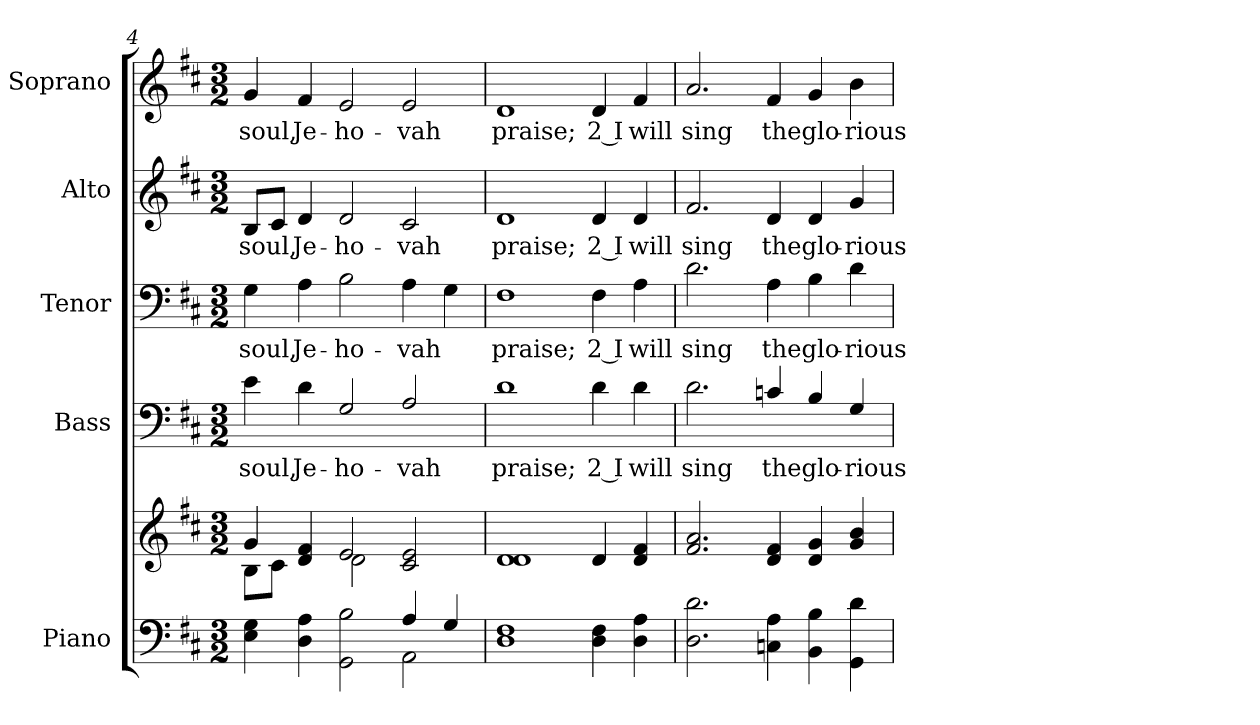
**kern	**kern	**kern	**text	**kern	**text	**kern	**text	**kern	**text
*part5	*part5	*part4	*part4	*part3	*part3	*part2	*part2	*part1	*part1
*staff6	*staff5	*staff4	*staff4	*staff3	*staff3	*staff2	*staff2	*staff1	*staff1
*I"Piano	*	*I"Bass	*	*I"Tenor	*	*I"Alto	*	*I"Soprano	*
*I'Pno.	*	*I'B.	*	*I'T.	*	*I'A.	*	*I'S.	*
!!LO:PB:g=z
*clefF4	*clefG2	*clefF4	*	*clefF4	*	*clefG2	*	*clefG2	*
*	*	*ITrd7c12	*	*	*	*	*	*	*
*k[f#c#]	*k[f#c#]	*k[f#c#]	*	*k[f#c#]	*	*k[f#c#]	*	*k[f#c#]	*
*D:	*D:	*D:	*	*D:	*	*D:	*	*D:	*
*M3/2	*M3/2	*M3/2	*	*M3/2	*	*M3/2	*	*M3/2	*
=4	=4	=4	=4	=4	=4	=4	=4	=4	=4
*^	*^	*	*	*	*	*	*	*	*
!	!	!	!	!	!LO:LY:b:color=#000000	!	!	!	!	!	!
!	!	!	!	!	!	!	!LO:LY:b:color=#000000	!	!	!	!
!	!	!	!	!	!	!	!	!	!LO:LY:b:color=#000000	!	!
!	!	!	!	!	!	!	!	!	!	!	!LO:LY:b:color=#000000
4Ei\ 4Gi	1ryy	4gi/	8Bi\L	4Ei\	soul,	4Gi\	soul,	8Bi/L	soul,	4gi/	soul,
.	.	.	8c#i\J	.	.	.	.	8c#i/J	.	.	.
!	!	!	!	!	!LO:LY:b:color=#000000	!	!	!	!	!	!
!	!	!	!	!	!	!	!LO:LY:b:color=#000000	!	!	!	!
!	!	!	!	!	!	!	!	!	!LO:LY:b:color=#000000	!	!
!	!	!	!	!	!	!	!	!	!	!	!LO:LY:b:color=#000000
4Di\ 4Ai	.	4di/ 4f#i	4ryy	4Di\	Je-	4Ai\	Je-	4di/	Je-	4f#i/	Je-
!	!	!	!	!	!LO:LY:b:color=#000000	!	!	!	!	!	!
!	!	!	!	!	!	!	!LO:LY:b:color=#000000	!	!	!	!
!	!	!	!	!	!	!	!	!	!LO:LY:b:color=#000000	!	!
!	!	!	!	!	!	!	!	!	!	!	!LO:LY:b:color=#000000
2GGi\ 2Bi	.	2ei/	2di\	2GGi/	-ho-	2Bi\	-ho-	2di/	-ho-	2ei/	-ho-
!	!	!	!	!	!LO:LY:b:color=#000000	!	!	!	!	!	!
!	!	!	!	!	!	!	!LO:LY:b:color=#000000	!	!	!	!
!	!	!	!	!	!	!	!	!	!LO:LY:b:color=#000000	!	!
!	!	!	!	!	!	!	!	!	!	!	!LO:LY:b:color=#000000
4Ai/	2AAi\	2c#i/ 2ei	2ryy	2AAi/	-vah	4Ai\	-vah	2c#i/	-vah	2ei/	-vah
4Gi/	.	.	.	.	.	4Gi\	.	.	.	.	.
*v	*v	*	*	*	*	*	*	*	*	*	*
*	*v	*v	*	*	*	*	*	*	*	*
=5	=5	=5	=5	=5	=5	=5	=5	=5	=5
!	!	!	!LO:LY:b:color=#000000	!	!	!	!	!	!
!	!	!	!	!	!LO:LY:b:color=#000000	!	!	!	!
!	!	!	!	!	!	!	!LO:LY:b:color=#000000	!	!
!	!	!	!	!	!	!	!	!	!LO:LY:b:color=#000000
1Di 1F#i	1di 1di	1Di	praise;	1F#i	praise;	1di	praise;	1di	praise;
!	!	!	!LO:LY:b:color=#000000	!	!	!	!	!	!
!	!	!	!	!	!LO:LY:b:color=#000000	!	!	!	!
!	!	!	!	!	!	!	!LO:LY:b:color=#000000	!	!
!	!	!	!	!	!	!	!	!	!LO:LY:b:color=#000000
4Di\ 4F#i	4di/	4Di\	2 I	4F#i\	2 I	4di/	2 I	4di/	2 I
!	!	!	!LO:LY:b:color=#000000	!	!	!	!	!	!
!	!	!	!	!	!LO:LY:b:color=#000000	!	!	!	!
!	!	!	!	!	!	!	!LO:LY:b:color=#000000	!	!
!	!	!	!	!	!	!	!	!	!LO:LY:b:color=#000000
4Di\ 4Ai	4di/ 4f#i	4Di\	will	4Ai\	will	4di/	will	4f#i/	will
!!LO:PB:g=z
=6	=6	=6	=6	=6	=6	=6	=6	=6	=6
!	!	!	!LO:LY:b:color=#000000	!	!	!	!	!	!
!	!	!	!	!	!LO:LY:b:color=#000000	!	!	!	!
!	!	!	!	!	!	!	!LO:LY:b:color=#000000	!	!
!	!	!	!	!	!	!	!	!	!LO:LY:b:color=#000000
2.Di\ 2.di	2.f#i/ 2.ai	2.Di\	sing	2.di\	sing	2.f#i/	sing	2.ai/	sing
!	!	!	!LO:LY:b:color=#000000	!	!	!	!	!	!
!	!	!	!	!	!LO:LY:b:color=#000000	!	!	!	!
!	!	!	!	!	!	!	!LO:LY:b:color=#000000	!	!
!	!	!	!	!	!	!	!	!	!LO:LY:b:color=#000000
4Cni\ 4Ai	4di/ 4f#i	4Cni/	the	4Ai\	the	4di/	the	4f#i/	the
!	!	!	!LO:LY:b:color=#000000	!	!	!	!	!	!
!	!	!	!	!	!LO:LY:b:color=#000000	!	!	!	!
!	!	!	!	!	!	!	!LO:LY:b:color=#000000	!	!
!	!	!	!	!	!	!	!	!	!LO:LY:b:color=#000000
4BBi\ 4Bi	4di/ 4gi	4BBi/	glo-	4Bi\	glo-	4di/	glo-	4gi/	glo-
!	!	!	!LO:LY:b:color=#000000	!	!	!	!	!	!
!	!	!	!	!	!LO:LY:b:color=#000000	!	!	!	!
!	!	!	!	!	!	!	!LO:LY:b:color=#000000	!	!
!	!	!	!	!	!	!	!	!	!LO:LY:b:color=#000000
4GGi\ 4di	4gi/ 4bi	4GGi/	-rious	4di\	-rious	4gi/	-rious	4bi\	-rious
=	=	=	=	=	=	=	=	=	=
*-	*-	*-	*-	*-	*-	*-	*-	*-	*-
